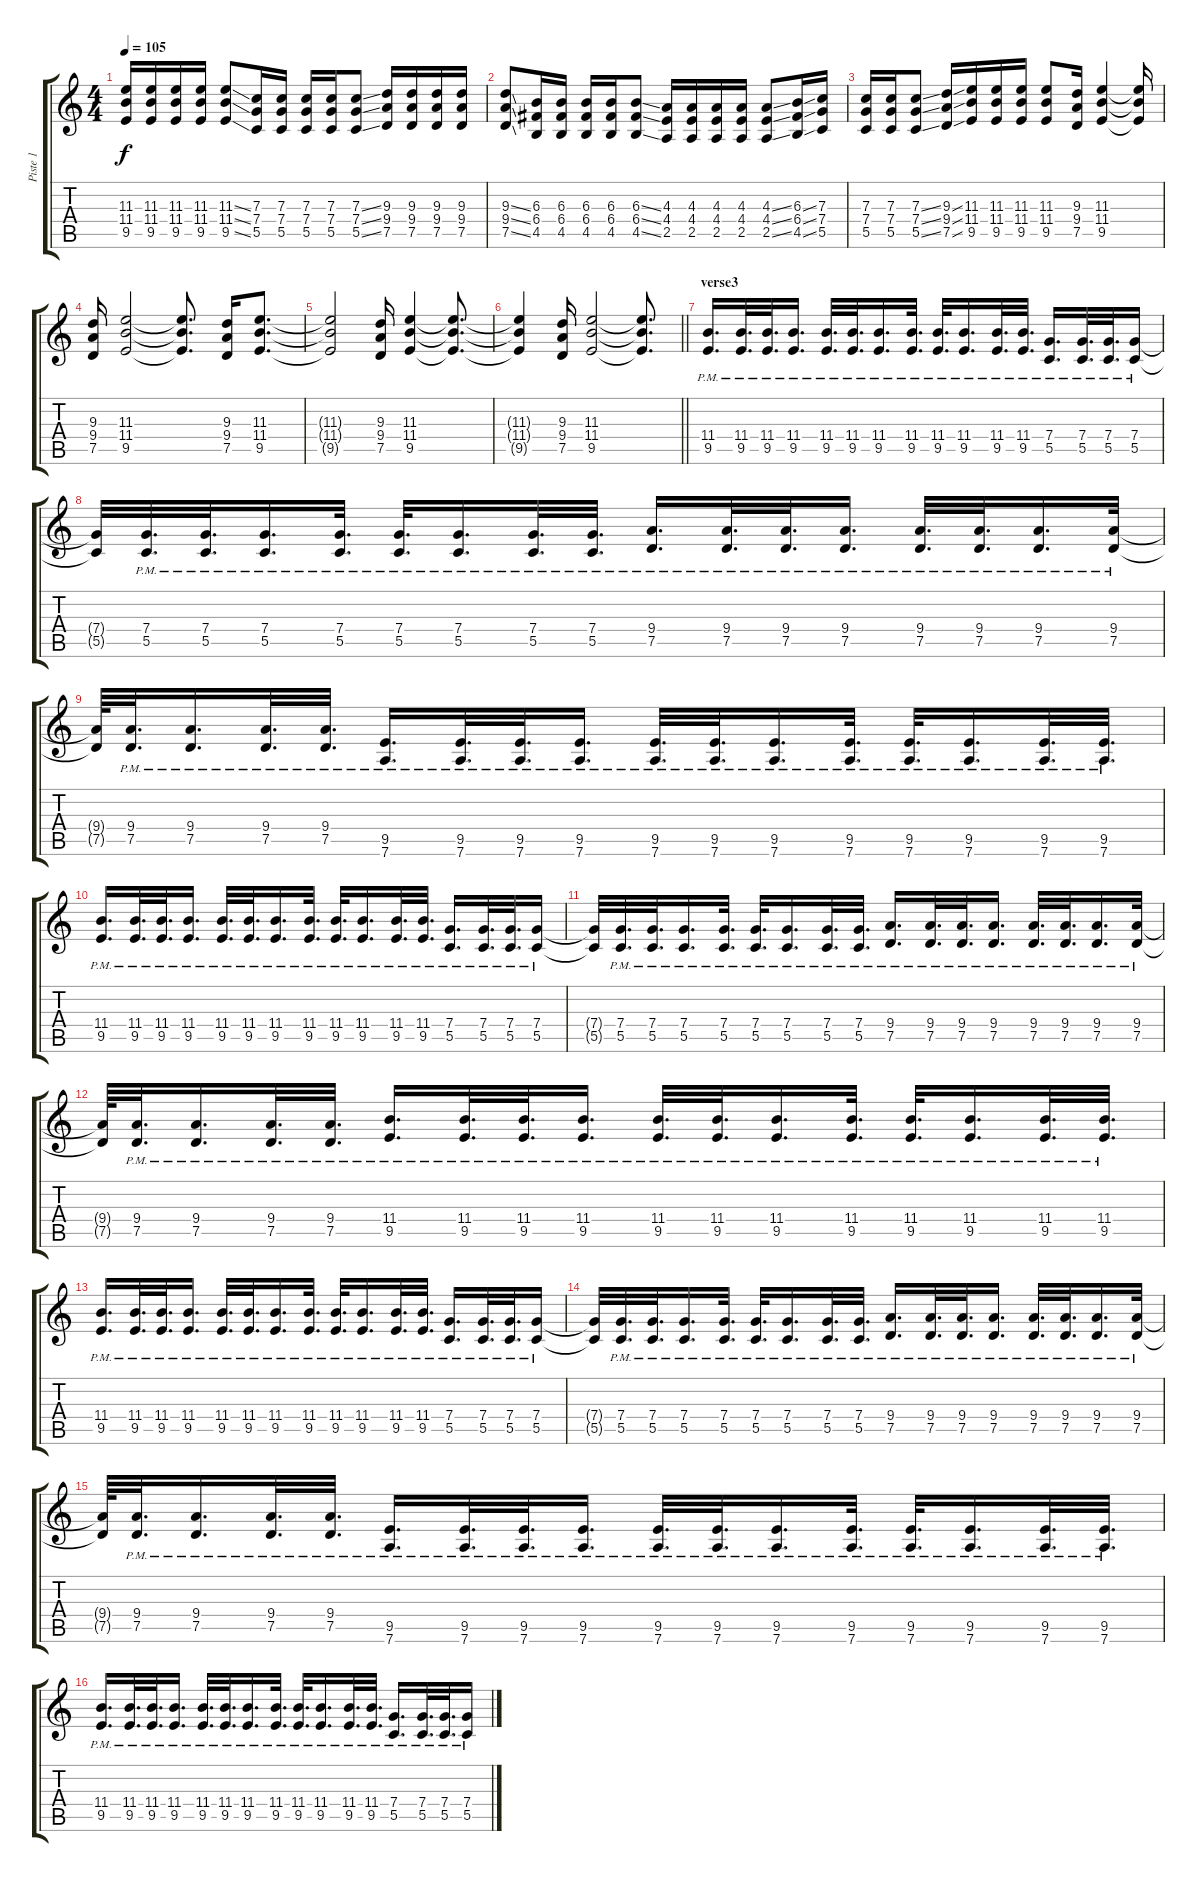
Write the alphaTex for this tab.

\track ("Piste 1" "Piste 1") {instrument distortionguitar}
\staff {score tabs}
\tuning (D4 A3 F3 C3 G2 D2) {hide}
\ts (4 4)
\tempo 105
\clef g2
\ks c
(11.3 11.4 9.5).16{dy f} (11.3 11.4 9.5).16 (11.3 11.4 9.5).16 (11.3 11.4 9.5).16 (11.3{ss} 11.4{ss} 9.5{ss}).8 (7.3 7.4 5.5).16 (7.3 7.4 5.5).16 (7.3 7.4 5.5).16 (7.3 7.4 5.5).16 (7.3{ss} 7.4{ss} 5.5{ss}).8 (9.3 9.4 7.5).16 (9.3 9.4 7.5).16 (9.3 9.4 7.5).16 (9.3 9.4 7.5).16 |
(9.3{ss} 9.4{ss} 7.5{ss}).8 (6.3 6.4 4.5).16 (6.3 6.4 4.5).16 (6.3 6.4 4.5).16 (6.3 6.4 4.5).16 (6.3{ss} 6.4{ss} 4.5{ss}).8 (4.3 4.4 2.5).16 (4.3 4.4 2.5).16 (4.3 4.4 2.5).16 (4.3 4.4 2.5).16 (4.3{ss} 4.4{ss} 2.5{ss}).8 (6.3{ss} 6.4{ss} 4.5{ss}).16 (7.3 7.4 5.5).16 |
(7.3 7.4 5.5).16 (7.3 7.4 5.5).16 (7.3{ss} 7.4{ss} 5.5{ss}).8 (9.3{ss} 9.4{ss} 7.5{ss}).16 (11.3 11.4 9.5).16 (11.3 11.4 9.5).16 (11.3 11.4 9.5).16 (11.3 11.4 9.5).8 (9.3 9.4 7.5).16 (11.3 11.4 9.5).4 (11.3{t} 11.4{t} 9.5{t}).16 |
(9.3 9.4 7.5).16 (11.3 11.4 9.5).2 (11.3{t} 11.4{t} 9.5{t}).8{d} (9.3 9.4 7.5).16 (11.3 11.4 9.5).8{d} |
(11.3{t} 11.4{t} 9.5{t}).2 (9.3 9.4 7.5).16 (11.3 11.4 9.5).4 (11.3{t} 11.4{t} 9.5{t}).8{d} |
\barLineRight lightlight
(11.3{t} 11.4{t} 9.5{t}).4 (9.3 9.4 7.5).16 (11.3 11.4 9.5).2 (11.3{t} 11.4{t} 9.5{t}).8{d} |
\section ("" "verse3")
(11.4{pm} 9.5{pm}).16{d} (11.4{pm} 9.5{pm}).32{d} (11.4{pm} 9.5{pm}).32{d} (11.4{pm} 9.5{pm}).16{d} (11.4{pm} 9.5{pm}).32{d} (11.4{pm} 9.5{pm}).32{d} (11.4{pm} 9.5{pm}).16{d} (11.4{pm} 9.5{pm}).32{d} (11.4{pm} 9.5{pm}).32{d} (11.4{pm} 9.5{pm}).16{d} (11.4{pm} 9.5{pm}).32{d} (11.4{pm} 9.5{pm}).32{d} (7.4{pm} 5.5{pm}).16{d} (7.4{pm} 5.5{pm}).32{d} (7.4{pm} 5.5{pm}).32{d} (7.4{pm} 5.5{pm}).16 |
(7.4{t} 5.5{t}).32 (7.4{pm} 5.5{pm}).32{d} (7.4{pm} 5.5{pm}).32{d} (7.4{pm} 5.5{pm}).16{d} (7.4{pm} 5.5{pm}).32{d} (7.4{pm} 5.5{pm}).32{d} (7.4{pm} 5.5{pm}).16{d} (7.4{pm} 5.5{pm}).32{d} (7.4{pm} 5.5{pm}).32{d} (9.4{pm} 7.5{pm}).16{d} (9.4{pm} 7.5{pm}).32{d} (9.4{pm} 7.5{pm}).32{d} (9.4{pm} 7.5{pm}).16{d} (9.4{pm} 7.5{pm}).32{d} (9.4{pm} 7.5{pm}).32{d} (9.4{pm} 7.5{pm}).16{d} (9.4{pm} 7.5{pm}).32 |
(9.4{t} 7.5{t}).64 (9.4{pm} 7.5{pm}).32{d} (9.4{pm} 7.5{pm}).16{d} (9.4{pm} 7.5{pm}).32{d} (9.4{pm} 7.5{pm}).32{d} (9.5{pm} 7.6{pm}).16{d} (9.5{pm} 7.6{pm}).32{d} (9.5{pm} 7.6{pm}).32{d} (9.5{pm} 7.6{pm}).16{d} (9.5{pm} 7.6{pm}).32{d} (9.5{pm} 7.6{pm}).32{d} (9.5{pm} 7.6{pm}).16{d} (9.5{pm} 7.6{pm}).32{d} (9.5{pm} 7.6{pm}).32{d} (9.5{pm} 7.6{pm}).16{d} (9.5{pm} 7.6{pm}).32{d} (9.5{pm} 7.6{pm}).32{d} |
(11.4{pm} 9.5{pm}).16{d} (11.4{pm} 9.5{pm}).32{d} (11.4{pm} 9.5{pm}).32{d} (11.4{pm} 9.5{pm}).16{d} (11.4{pm} 9.5{pm}).32{d} (11.4{pm} 9.5{pm}).32{d} (11.4{pm} 9.5{pm}).16{d} (11.4{pm} 9.5{pm}).32{d} (11.4{pm} 9.5{pm}).32{d} (11.4{pm} 9.5{pm}).16{d} (11.4{pm} 9.5{pm}).32{d} (11.4{pm} 9.5{pm}).32{d} (7.4{pm} 5.5{pm}).16{d} (7.4{pm} 5.5{pm}).32{d} (7.4{pm} 5.5{pm}).32{d} (7.4{pm} 5.5{pm}).16 |
(7.4{t} 5.5{t}).32 (7.4{pm} 5.5{pm}).32{d} (7.4{pm} 5.5{pm}).32{d} (7.4{pm} 5.5{pm}).16{d} (7.4{pm} 5.5{pm}).32{d} (7.4{pm} 5.5{pm}).32{d} (7.4{pm} 5.5{pm}).16{d} (7.4{pm} 5.5{pm}).32{d} (7.4{pm} 5.5{pm}).32{d} (9.4{pm} 7.5{pm}).16{d} (9.4{pm} 7.5{pm}).32{d} (9.4{pm} 7.5{pm}).32{d} (9.4{pm} 7.5{pm}).16{d} (9.4{pm} 7.5{pm}).32{d} (9.4{pm} 7.5{pm}).32{d} (9.4{pm} 7.5{pm}).16{d} (9.4{pm} 7.5{pm}).32 |
(9.4{t} 7.5{t}).64 (9.4{pm} 7.5{pm}).32{d} (9.4{pm} 7.5{pm}).16{d} (9.4{pm} 7.5{pm}).32{d} (9.4{pm} 7.5{pm}).32{d} (11.4{pm} 9.5{pm}).16{d} (11.4{pm} 9.5{pm}).32{d} (11.4{pm} 9.5{pm}).32{d} (11.4{pm} 9.5{pm}).16{d} (11.4{pm} 9.5{pm}).32{d} (11.4{pm} 9.5{pm}).32{d} (11.4{pm} 9.5{pm}).16{d} (11.4{pm} 9.5{pm}).32{d} (11.4{pm} 9.5{pm}).32{d} (11.4{pm} 9.5{pm}).16{d} (11.4{pm} 9.5{pm}).32{d} (11.4{pm} 9.5{pm}).32{d} |
(11.4{pm} 9.5{pm}).16{d} (11.4{pm} 9.5{pm}).32{d} (11.4{pm} 9.5{pm}).32{d} (11.4{pm} 9.5{pm}).16{d} (11.4{pm} 9.5{pm}).32{d} (11.4{pm} 9.5{pm}).32{d} (11.4{pm} 9.5{pm}).16{d} (11.4{pm} 9.5{pm}).32{d} (11.4{pm} 9.5{pm}).32{d} (11.4{pm} 9.5{pm}).16{d} (11.4{pm} 9.5{pm}).32{d} (11.4{pm} 9.5{pm}).32{d} (7.4{pm} 5.5{pm}).16{d} (7.4{pm} 5.5{pm}).32{d} (7.4{pm} 5.5{pm}).32{d} (7.4{pm} 5.5{pm}).16 |
(7.4{t} 5.5{t}).32 (7.4{pm} 5.5{pm}).32{d} (7.4{pm} 5.5{pm}).32{d} (7.4{pm} 5.5{pm}).16{d} (7.4{pm} 5.5{pm}).32{d} (7.4{pm} 5.5{pm}).32{d} (7.4{pm} 5.5{pm}).16{d} (7.4{pm} 5.5{pm}).32{d} (7.4{pm} 5.5{pm}).32{d} (9.4{pm} 7.5{pm}).16{d} (9.4{pm} 7.5{pm}).32{d} (9.4{pm} 7.5{pm}).32{d} (9.4{pm} 7.5{pm}).16{d} (9.4{pm} 7.5{pm}).32{d} (9.4{pm} 7.5{pm}).32{d} (9.4{pm} 7.5{pm}).16{d} (9.4{pm} 7.5{pm}).32 |
(9.4{t} 7.5{t}).64 (9.4{pm} 7.5{pm}).32{d} (9.4{pm} 7.5{pm}).16{d} (9.4{pm} 7.5{pm}).32{d} (9.4{pm} 7.5{pm}).32{d} (9.5{pm} 7.6{pm}).16{d} (9.5{pm} 7.6{pm}).32{d} (9.5{pm} 7.6{pm}).32{d} (9.5{pm} 7.6{pm}).16{d} (9.5{pm} 7.6{pm}).32{d} (9.5{pm} 7.6{pm}).32{d} (9.5{pm} 7.6{pm}).16{d} (9.5{pm} 7.6{pm}).32{d} (9.5{pm} 7.6{pm}).32{d} (9.5{pm} 7.6{pm}).16{d} (9.5{pm} 7.6{pm}).32{d} (9.5{pm} 7.6{pm}).32{d} |
(11.4{pm} 9.5{pm}).16{d} (11.4{pm} 9.5{pm}).32{d} (11.4{pm} 9.5{pm}).32{d} (11.4{pm} 9.5{pm}).16{d} (11.4{pm} 9.5{pm}).32{d} (11.4{pm} 9.5{pm}).32{d} (11.4{pm} 9.5{pm}).16{d} (11.4{pm} 9.5{pm}).32{d} (11.4{pm} 9.5{pm}).32{d} (11.4{pm} 9.5{pm}).16{d} (11.4{pm} 9.5{pm}).32{d} (11.4{pm} 9.5{pm}).32{d} (7.4{pm} 5.5{pm}).16{d} (7.4{pm} 5.5{pm}).32{d} (7.4{pm} 5.5{pm}).32{d} (7.4{pm} 5.5{pm}).16
